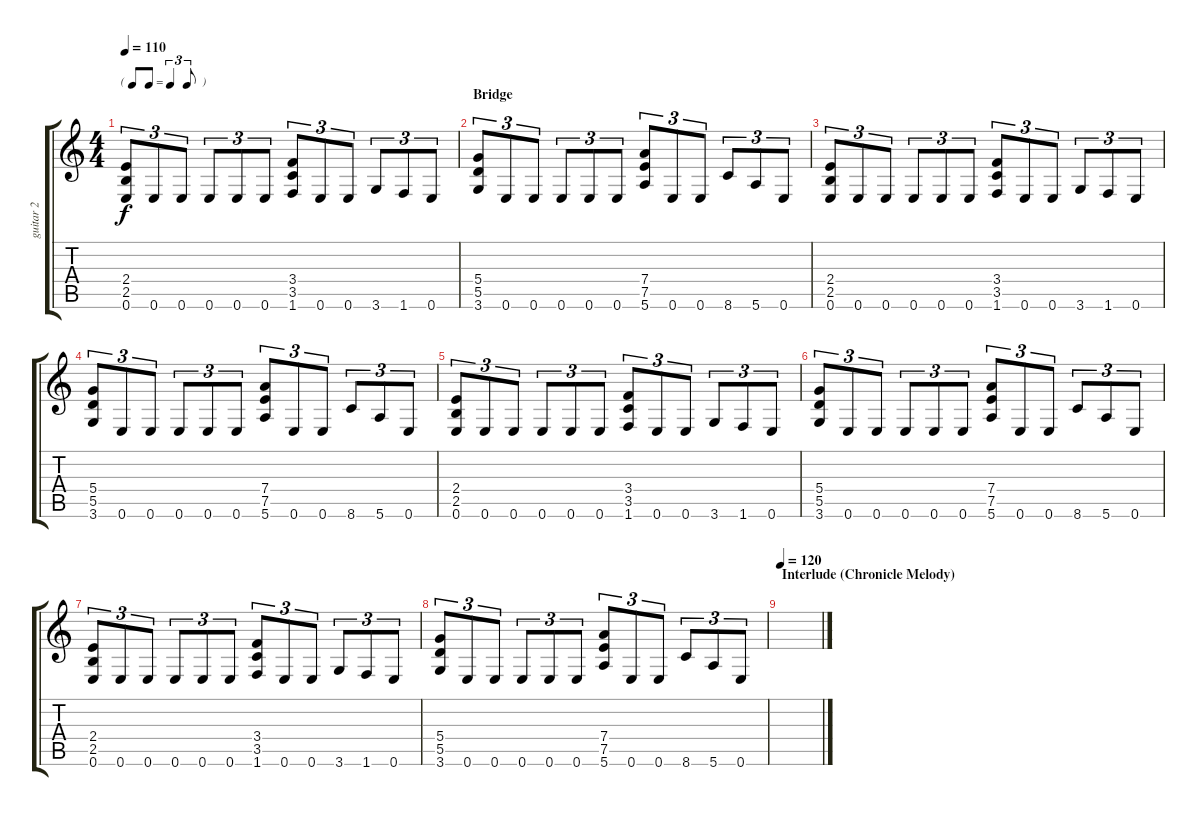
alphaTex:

\track ("guitar 2" "guitar 2") {instrument distortionguitar}
\staff {score tabs}
\tuning (E4 B3 G3 D3 A2 E2) {hide}
\ts (4 4)
\tf triplet8th
\tempo 110
\clef g2
\ks c
(2.4 2.5 0.6).8{tu (3 2) dy f} 0.6.8{tu (3 2)} 0.6.8{tu (3 2)} 0.6.8{tu (3 2)} 0.6.8{tu (3 2)} 0.6.8{tu (3 2)} (3.4 3.5 1.6).8{tu (3 2)} 0.6.8{tu (3 2)} 0.6.8{tu (3 2)} 3.6.8{tu (3 2)} 1.6.8{tu (3 2)} 0.6.8{tu (3 2)} |
\section ("" "Bridge")
(5.4 5.5 3.6).8{tu (3 2)} 0.6.8{tu (3 2)} 0.6.8{tu (3 2)} 0.6.8{tu (3 2)} 0.6.8{tu (3 2)} 0.6.8{tu (3 2)} (7.4 7.5 5.6).8{tu (3 2)} 0.6.8{tu (3 2)} 0.6.8{tu (3 2)} 8.6.8{tu (3 2)} 5.6.8{tu (3 2)} 0.6.8{tu (3 2)} |
(2.4 2.5 0.6).8{tu (3 2)} 0.6.8{tu (3 2)} 0.6.8{tu (3 2)} 0.6.8{tu (3 2)} 0.6.8{tu (3 2)} 0.6.8{tu (3 2)} (3.4 3.5 1.6).8{tu (3 2)} 0.6.8{tu (3 2)} 0.6.8{tu (3 2)} 3.6.8{tu (3 2)} 1.6.8{tu (3 2)} 0.6.8{tu (3 2)} |
(5.4 5.5 3.6).8{tu (3 2)} 0.6.8{tu (3 2)} 0.6.8{tu (3 2)} 0.6.8{tu (3 2)} 0.6.8{tu (3 2)} 0.6.8{tu (3 2)} (7.4 7.5 5.6).8{tu (3 2)} 0.6.8{tu (3 2)} 0.6.8{tu (3 2)} 8.6.8{tu (3 2)} 5.6.8{tu (3 2)} 0.6.8{tu (3 2)} |
(2.4 2.5 0.6).8{tu (3 2)} 0.6.8{tu (3 2)} 0.6.8{tu (3 2)} 0.6.8{tu (3 2)} 0.6.8{tu (3 2)} 0.6.8{tu (3 2)} (3.4 3.5 1.6).8{tu (3 2)} 0.6.8{tu (3 2)} 0.6.8{tu (3 2)} 3.6.8{tu (3 2)} 1.6.8{tu (3 2)} 0.6.8{tu (3 2)} |
(5.4 5.5 3.6).8{tu (3 2)} 0.6.8{tu (3 2)} 0.6.8{tu (3 2)} 0.6.8{tu (3 2)} 0.6.8{tu (3 2)} 0.6.8{tu (3 2)} (7.4 7.5 5.6).8{tu (3 2)} 0.6.8{tu (3 2)} 0.6.8{tu (3 2)} 8.6.8{tu (3 2)} 5.6.8{tu (3 2)} 0.6.8{tu (3 2)} |
(2.4 2.5 0.6).8{tu (3 2)} 0.6.8{tu (3 2)} 0.6.8{tu (3 2)} 0.6.8{tu (3 2)} 0.6.8{tu (3 2)} 0.6.8{tu (3 2)} (3.4 3.5 1.6).8{tu (3 2)} 0.6.8{tu (3 2)} 0.6.8{tu (3 2)} 3.6.8{tu (3 2)} 1.6.8{tu (3 2)} 0.6.8{tu (3 2)} |
(5.4 5.5 3.6).8{tu (3 2)} 0.6.8{tu (3 2)} 0.6.8{tu (3 2)} 0.6.8{tu (3 2)} 0.6.8{tu (3 2)} 0.6.8{tu (3 2)} (7.4 7.5 5.6).8{tu (3 2)} 0.6.8{tu (3 2)} 0.6.8{tu (3 2)} 8.6.8{tu (3 2)} 5.6.8{tu (3 2)} 0.6.8{tu (3 2)} |
\section ("" "Interlude (Chronicle Melody)")
\tempo 120
